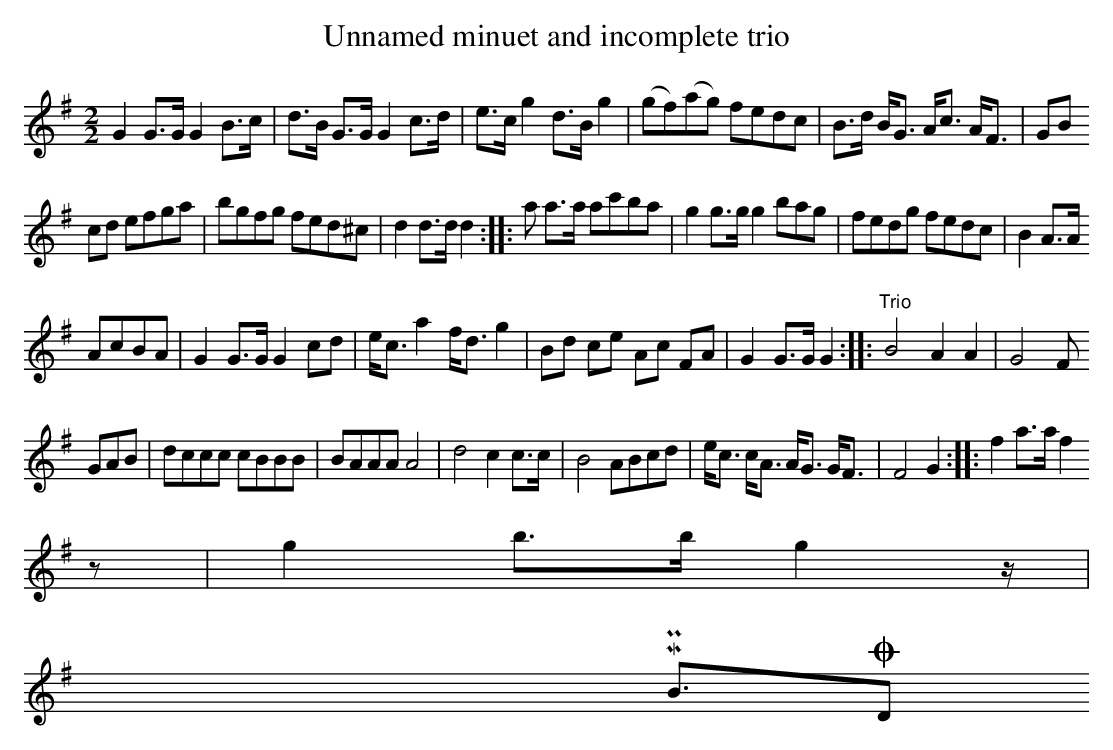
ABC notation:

X:1
T:Unnamed minuet and incomplete trio
M:2/2
L:1/8
K:G major
G2 G>G G2 B>c|d>B G>G G2 c>d|e>cg2d>Bg2|(gf)(ag) fedc|B>d B<G A<c A<F|GB
cd efga|bgfg fed^c|d2 d>dd2:||:a a>a ac'ba|g2 g>gg2 bag|fedg fedc|B2A>A
AcBA|G2G>GG2 cd|e<c a2 f<d g2|Bd ce Ac FA|G2 G>G G2:||:"Trio"B4 A2A2|G4F
GAB|dccc cBBB|BAAAA4|d4 c2 c>c|B4 ABcd|e<c c<A A<G G<F|F4G2:||:f2 a>a f2
z|g2 b>b g2 z|
</XMP></BODY></HTML>
